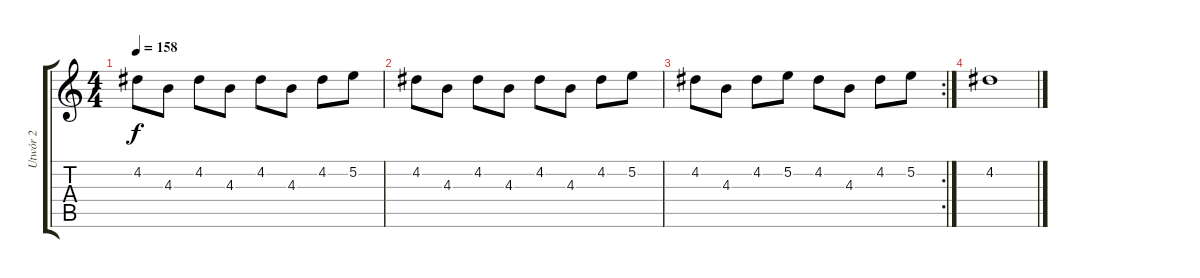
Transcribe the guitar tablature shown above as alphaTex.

\track ("Utwór 2" "Utwór 2") {instrument overdrivenguitar}
\staff {score tabs}
\tuning (E4 B3 G3 D3 A2 E2) {hide}
\ts (4 4)
\tempo 158
\clef g2
\ks c
4.2.8{dy f} 4.3.8 4.2.8 4.3.8 4.2.8 4.3.8 4.2.8 5.2.8 |
4.2.8 4.3.8 4.2.8 4.3.8 4.2.8 4.3.8 4.2.8 5.2.8 |
\rc 2
4.2.8 4.3.8 4.2.8 5.2.8 4.2.8 4.3.8 4.2.8 5.2.8 |
4.2.1
